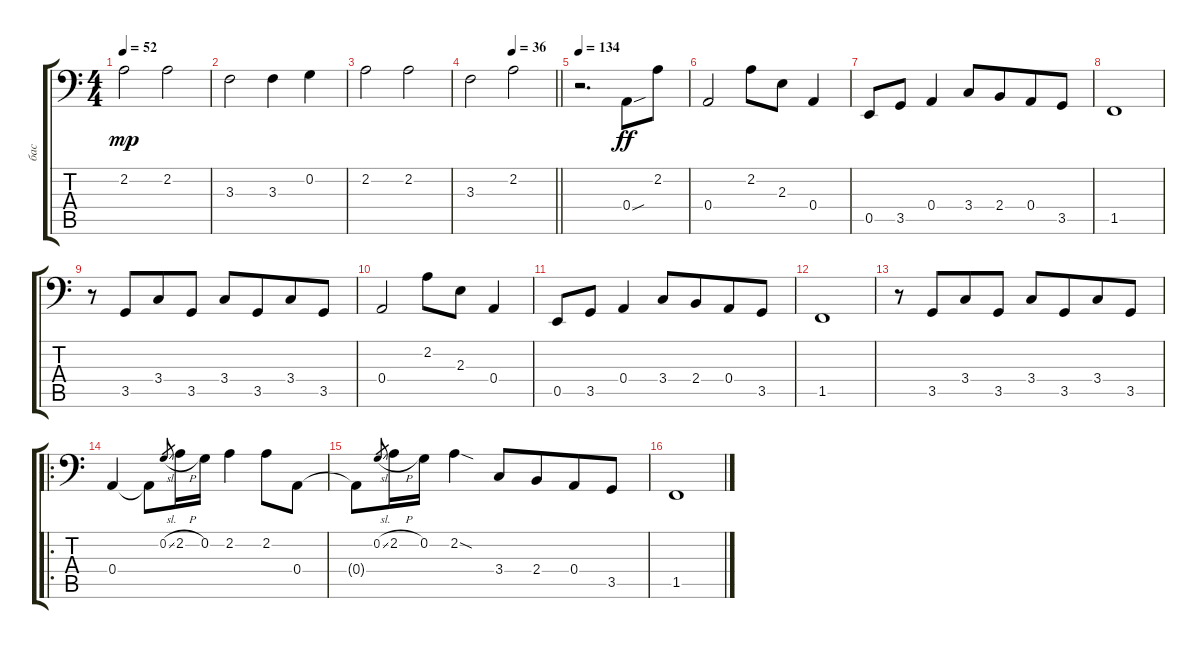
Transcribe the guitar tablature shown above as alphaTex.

\track ("бас" "бас") {instrument electricbassfinger}
\staff {score tabs}
\tuning (C3 G2 D2 A1 E1 B0) {hide}
\ts (4 4)
\tempo 52
\clef f4
\ks aminor
2.2.2{dy mp} 2.2.2 |
3.3.2 3.3.4 0.2.4 |
2.2.2 2.2.2 |
\tempo (36 0.5)
\barLineRight lightlight
3.3.2 2.2.2 |
\tempo 134
r.2{d} 0.4{sou}.8{dy ff} 2.2.8 |
0.4.2 2.2.8 2.3.8 0.4.4 |
0.5.8 3.5.8 0.4.4 3.4.8 2.4.8{beam merge} 0.4.8 3.5.8 |
1.5.1 |
r.8 3.5.8{beam merge} 3.4.8 3.5.8 3.4.8 3.5.8{beam merge} 3.4.8 3.5.8 |
0.4.2 2.2.8 2.3.8 0.4.4 |
0.5.8 3.5.8 0.4.4 3.4.8 2.4.8{beam merge} 0.4.8 3.5.8 |
1.5.1 |
r.8 3.5.8{beam merge} 3.4.8 3.5.8 3.4.8 3.5.8{beam merge} 3.4.8 3.5.8 |
\ro
0.4.4 0.4{t}.8 0.2{sl}.8{gr} 2.2{h}.16 0.2.16 2.2.4 2.2.8 0.4.8 |
0.4{t}.8 0.2{sl}.8{gr} 2.2{h}.16 0.2.16 2.2{sod}.4 3.4.8 2.4.8{beam merge} 0.4.8 3.5.8 |
1.5.1
